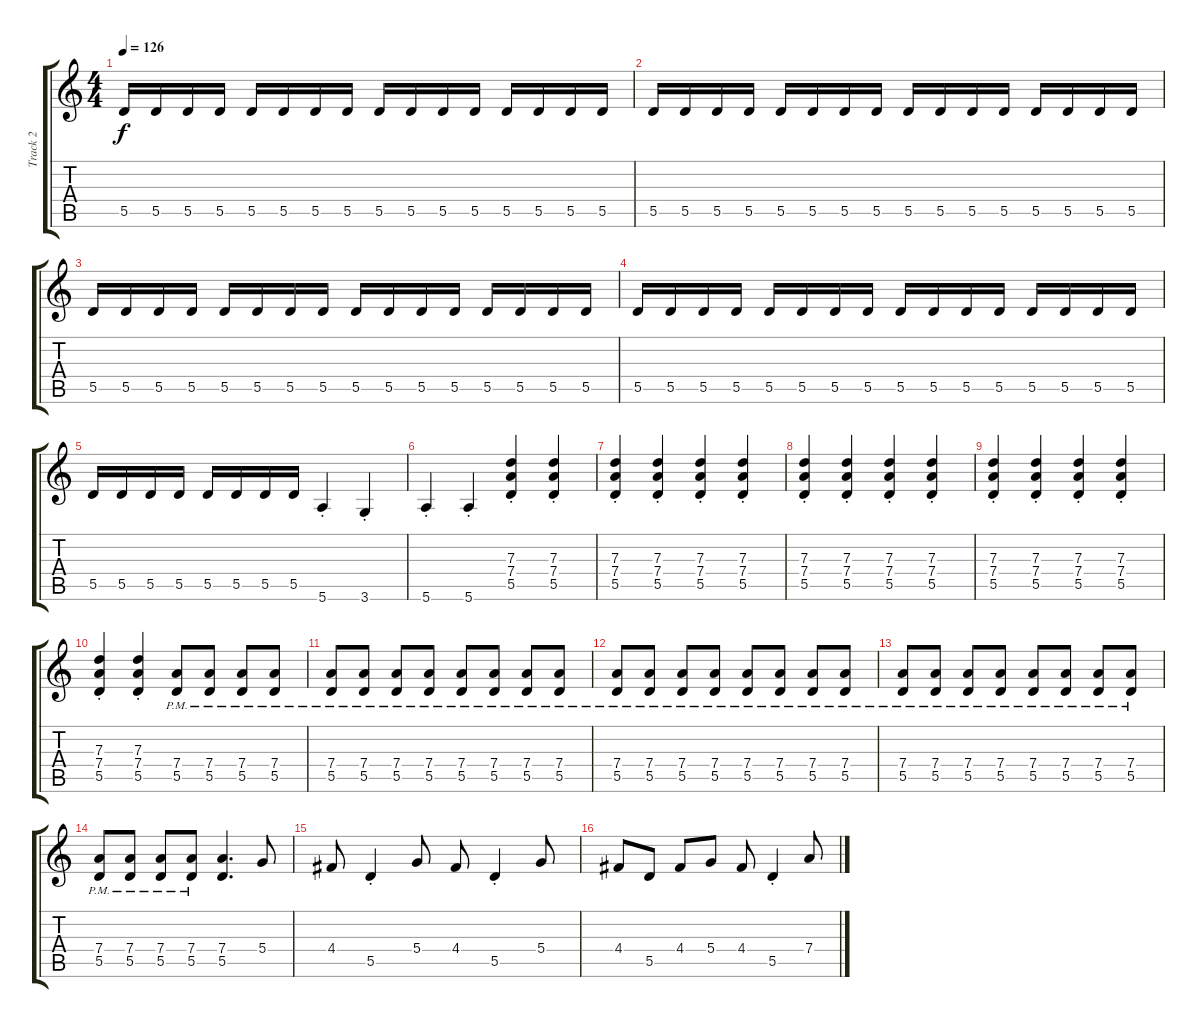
\track ("Track 2" "Track 2") {instrument distortionguitar}
\staff {score tabs}
\tuning (E4 B3 G3 D3 A2 E2) {hide}
\ts (4 4)
\tempo 126
\clef g2
\ks c
5.5.16{dy f} 5.5.16 5.5.16 5.5.16 5.5.16 5.5.16 5.5.16 5.5.16 5.5.16 5.5.16 5.5.16 5.5.16 5.5.16 5.5.16 5.5.16 5.5.16 |
5.5.16 5.5.16 5.5.16 5.5.16 5.5.16 5.5.16 5.5.16 5.5.16 5.5.16 5.5.16 5.5.16 5.5.16 5.5.16 5.5.16 5.5.16 5.5.16 |
5.5.16 5.5.16 5.5.16 5.5.16 5.5.16 5.5.16 5.5.16 5.5.16 5.5.16 5.5.16 5.5.16 5.5.16 5.5.16 5.5.16 5.5.16 5.5.16 |
5.5.16 5.5.16 5.5.16 5.5.16 5.5.16 5.5.16 5.5.16 5.5.16 5.5.16 5.5.16 5.5.16 5.5.16 5.5.16 5.5.16 5.5.16 5.5.16 |
5.5.16 5.5.16 5.5.16 5.5.16 5.5.16 5.5.16 5.5.16 5.5.16 5.6{st}.4 3.6{st}.4 |
5.6{st}.4 5.6{st}.4 (7.3{st} 7.4{st} 5.5{st}).4 (7.3{st} 7.4{st} 5.5{st}).4 |
(7.3{st} 7.4{st} 5.5{st}).4 (7.3{st} 7.4{st} 5.5{st}).4 (7.3{st} 7.4{st} 5.5{st}).4 (7.3{st} 7.4{st} 5.5{st}).4 |
(7.3{st} 7.4{st} 5.5{st}).4 (7.3{st} 7.4{st} 5.5{st}).4 (7.3{st} 7.4{st} 5.5{st}).4 (7.3{st} 7.4{st} 5.5{st}).4 |
(7.3{st} 7.4{st} 5.5{st}).4 (7.3{st} 7.4{st} 5.5{st}).4 (7.3{st} 7.4{st} 5.5{st}).4 (7.3{st} 7.4{st} 5.5{st}).4 |
(7.3{st} 7.4{st} 5.5{st}).4 (7.3{st} 7.4{st} 5.5{st}).4 (7.4{pm} 5.5{pm}).8 (7.4{pm} 5.5{pm}).8 (7.4{pm} 5.5{pm}).8 (7.4{pm} 5.5{pm}).8 |
(7.4{pm} 5.5{pm}).8 (7.4{pm} 5.5{pm}).8 (7.4{pm} 5.5{pm}).8 (7.4{pm} 5.5{pm}).8 (7.4{pm} 5.5{pm}).8 (7.4{pm} 5.5{pm}).8 (7.4{pm} 5.5{pm}).8 (7.4{pm} 5.5{pm}).8 |
(7.4{pm} 5.5{pm}).8 (7.4{pm} 5.5{pm}).8 (7.4{pm} 5.5{pm}).8 (7.4{pm} 5.5{pm}).8 (7.4{pm} 5.5{pm}).8 (7.4{pm} 5.5{pm}).8 (7.4{pm} 5.5{pm}).8 (7.4{pm} 5.5{pm}).8 |
(7.4{pm} 5.5{pm}).8 (7.4{pm} 5.5{pm}).8 (7.4{pm} 5.5{pm}).8 (7.4{pm} 5.5{pm}).8 (7.4{pm} 5.5{pm}).8 (7.4{pm} 5.5{pm}).8 (7.4{pm} 5.5{pm}).8 (7.4{pm} 5.5{pm}).8 |
(7.4{pm} 5.5{pm}).8 (7.4{pm} 5.5{pm}).8 (7.4{pm} 5.5{pm}).8 (7.4{pm} 5.5{pm}).8 (7.4 5.5).4{d volume 15} 5.4.8 |
4.4.8 5.5{st}.4 5.4.8 4.4.8 5.5{st}.4 5.4.8 |
4.4.8 5.5.8 4.4.8 5.4.8 4.4.8 5.5{st}.4 7.4.8
